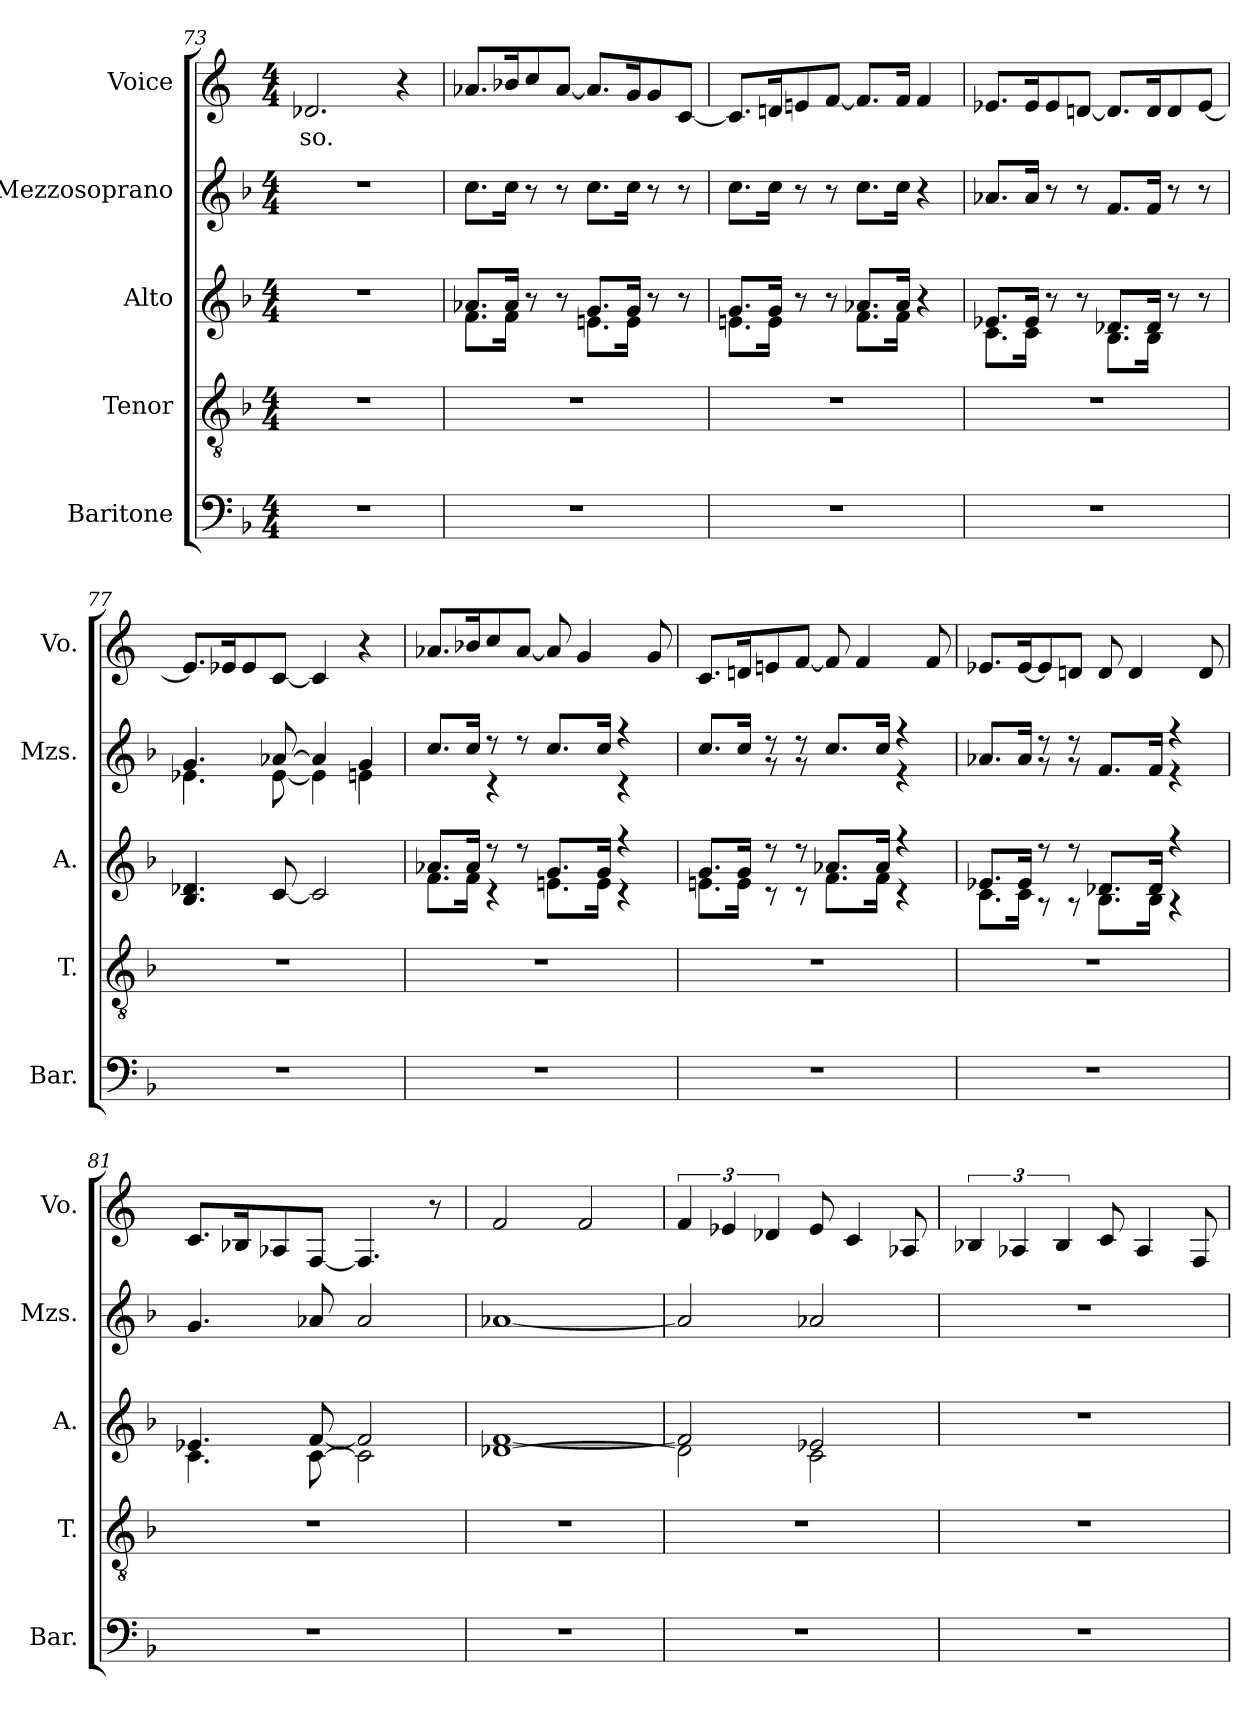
**kern	**kern	**kern	**kern	**kern	**text
*part5	*part4	*part3	*part2	*part1	*part1
*staff5	*staff4	*staff3	*staff2	*staff1	*staff1
*I"Baritone	*I"Tenor	*I"Alto	*I"Mezzosoprano	*I"Voice	*
*I'Bar.	*I'T.	*I'A.	*I'Mzs.	*I'Vo.	*
*clefF4	*clefGv2	*clefG2	*clefG2	*clefG2	*
*k[b-]	*k[b-]	*k[b-]	*k[b-]	*k[]	*
*F:	*F:	*F:	*F:	*C:	*
*M4/4	*M4/4	*M4/4	*M4/4	*M4/4	*
=73	=73	=73	=73	=73	=73
1r	1r	1r	1r	2.d-/	so.
.	.	.	.	4r	.
=74	=74	=74	=74	=74	=74
*	*	*^	*	*	*
1r	1r	8.a-/L	8.f\L	8.cc\L	8.a-/L	.
.	.	16a-/Jk	16f\Jk	16cc\Jk	16b-/K	.
.	.	8r	4ryy	8r	8cc/	.
.	.	8r	.	8r	[8a-/J	.
.	.	8.g/L	8.en\L	8.cc\L	8.a-/L]	.
.	.	16g/Jk	16e\Jk	16cc\Jk	16g/K	.
.	.	8r	4ryy	8r	8g/	.
.	.	8r	.	8r	[8c/J	.
!!LO:LB:g=z
=75	=75	=75	=75	=75	=75	=75
1r	1r	8.g/L	8.en\L	8.cc\L	8.c/L]	.
.	.	16g/Jk	16e\Jk	16cc\Jk	16dn/K	.
.	.	8r	4ryy	8r	8en/	.
.	.	8r	.	8r	[8f/J	.
.	.	8.a-/L	8.f\L	8.cc\L	8.f/L]	.
.	.	16a-/Jk	16f\Jk	16cc\Jk	16f/Jk	.
.	.	4r	4ryy	4r	4f/	.
=76	=76	=76	=76	=76	=76	=76
1r	1r	8.e-/L	8.c\L	8.a-/L	8.e-/L	.
.	.	16e-/Jk	16c\Jk	16a-/Jk	16e-/K	.
.	.	8r	4ryy	8r	8e-/	.
.	.	8r	.	8r	[8dn/J	.
.	.	8.d-/L	8.B-\L	8.f/L	8.d/L]	.
.	.	16d-/Jk	16B-\Jk	16f/Jk	16d/K	.
.	.	8r	4ryy	8r	8d/	.
.	.	8r	.	8r	[8e-/J	.
*	*	*v	*v	*	*	*
=77	=77	=77	=77	=77	=77
*	*	*	*^	*	*
1r	1r	4.B-/ 4.d-X/	4.g/	4.e-\	8.e-/L]	.
.	.	.	.	.	16e-/K	.
.	.	.	.	.	8e-/	.
.	.	[8c/	[8a-X/	[8e-\	[8c/J	.
.	.	2c/]	4a-/]	4e-\]	4c/]	.
.	.	.	4g/	4en\	4r	.
=78	=78	=78	=78	=78	=78	=78
*	*	*^	*	*	*	*
1r	1r	8.a-X/L	8.f\L	8.cc/L	4ryy	8.a-/L	.
.	.	16a-/Jk	16f\Jk	16cc/Jk	.	16b-/K	.
.	.	8r	4r	8r	4r	8cc/	.
.	.	8r	.	8r	.	[8a-/J	.
.	.	8.g/L	8.en\L	8.cc/L	4ryy	8a-/]	.
.	.	.	.	.	.	4g/	.
.	.	16g/Jk	16e\Jk	16cc/Jk	.	.	.
.	.	4r	4r	4r	4r	.	.
.	.	.	.	.	.	8g/	.
=79	=79	=79	=79	=79	=79	=79	=79
1r	1r	8.g/L	8.en\L	8.cc/L	4ryy	8.c/L	.
.	.	16g/Jk	16e\Jk	16cc/Jk	.	16dn/K	.
.	.	8r	8r	8r	8r	8en/	.
.	.	8r	8r	8r	8r	[8f/J	.
.	.	8.a-X/L	8.f\L	8.cc/L	4ryy	8f/]	.
.	.	.	.	.	.	4f/	.
.	.	16a-/Jk	16f\Jk	16cc/Jk	.	.	.
.	.	4r	4r	4r	4r	.	.
.	.	.	.	.	.	8f/	.
=80	=80	=80	=80	=80	=80	=80	=80
1r	1r	8.e-/L	8.c\L	8.a-X/L	4ryy	8.e-/L	.
.	.	16e-/Jk	16c\Jk	16a-/Jk	.	[16e-/K	.
.	.	8r	8r	8r	8r	8e-/]	.
.	.	8r	8r	8r	8r	8dn/J	.
.	.	8.d-X/L	8.B-\L	8.f/L	4ryy	8d/	.
.	.	.	.	.	.	4d/	.
.	.	16d-/Jk	16B-\Jk	16f/Jk	.	.	.
.	.	4r	4r	4r	4r	.	.
.	.	.	.	.	.	8d/	.
*	*	*	*	*v	*v	*	*
!!LO:LB:g=z
=81	=81	=81	=81	=81	=81	=81
1r	1r	4.c\	4.e-/	4.g/	8.c/L	.
.	.	.	.	.	16B-/K	.
.	.	.	.	.	8A-/	.
.	.	[8c\	[8f/	8a-X/	[8F/J	.
.	.	2c\]	2f/]	2a-/	4.F/]	.
.	.	.	.	.	8r	.
=82	=82	=82	=82	=82	=82	=82
1r	1r	[1d-X	[1f	[1a-X	2f/	.
.	.	.	.	.	2f/	.
=83	=83	=83	=83	=83	=83	=83
1r	1r	2d-\]	2f/]	2a-/]	6f/	.
.	.	.	.	.	6e-/	.
.	.	.	.	.	6d-/	.
.	.	2c\	2e-/	2a-/	8e-/	.
.	.	.	.	.	4c/	.
.	.	.	.	.	8A-/	.
*	*	*v	*v	*	*	*
=84	=84	=84	=84	=84	=84
1r	1r	1r	1r	6B-/	.
.	.	.	.	6A-/	.
.	.	.	.	6B-/	.
.	.	.	.	8c/	.
.	.	.	.	4A-/	.
.	.	.	.	8F/	.
=	=	=	=	=	=
*-	*-	*-	*-	*-	*-
